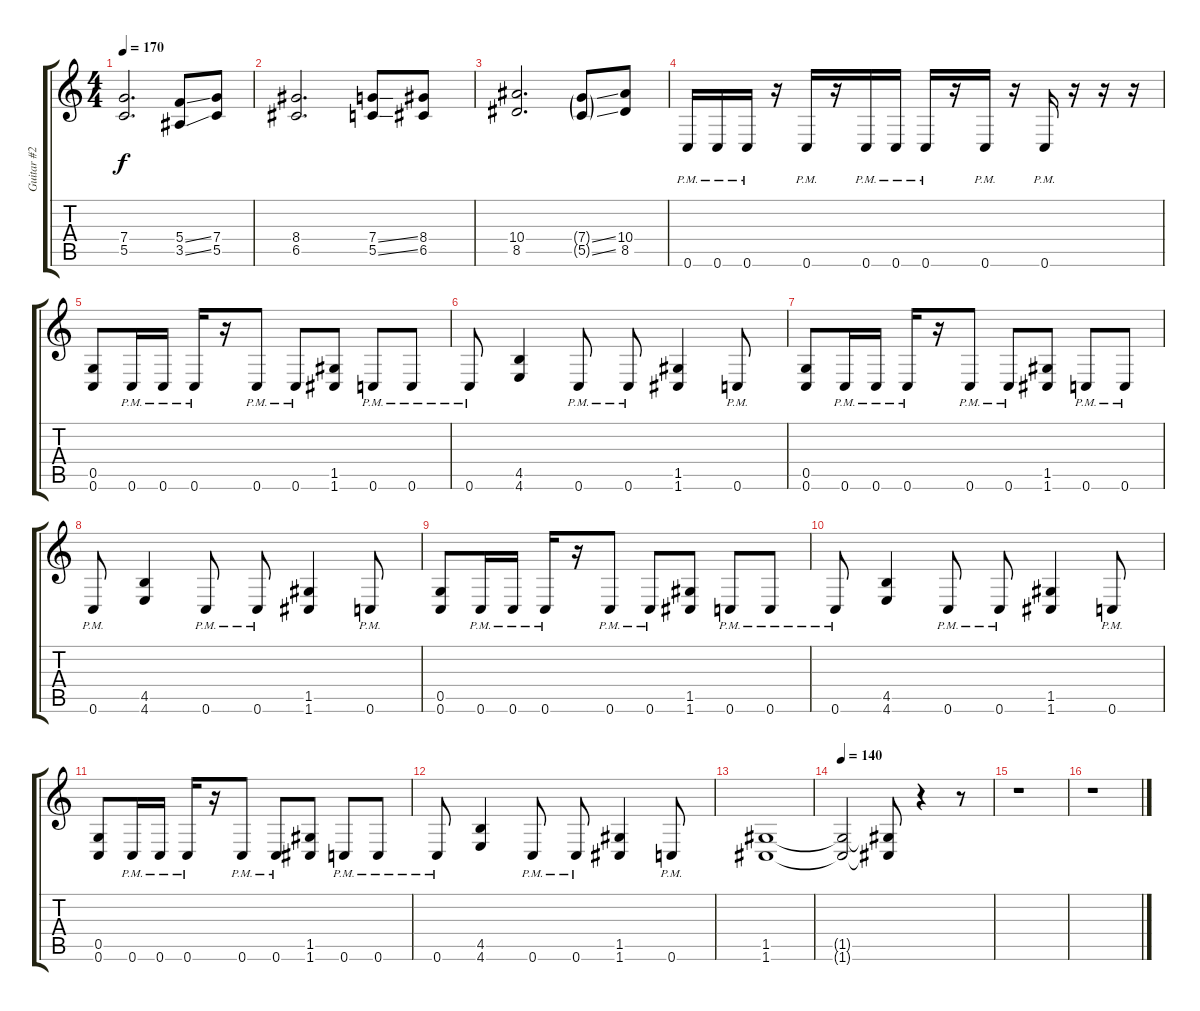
\track ("Guitar #2 [Earl Pitts]" "Guitar #2 ") {instrument distortionguitar}
\staff {score tabs}
\tuning (D4 A3 F3 C3 G2 C2) {hide}
\ts (4 4)
\tempo 170
\clef g2
\ks c
(7.4 5.5).2{d dy f} (5.4{ss} 3.5{ss}).8 (7.4 5.5).8 |
(8.4 6.5).2{d} (7.4{ss} 5.5{ss}).8 (8.4 6.5).8 |
(10.4 8.5).2{d} (7.4{ss g} 5.5{ss g}).8 (10.4 8.5).8 |
0.6{pm}.16 0.6{pm}.16 0.6{pm}.16 r.16 0.6{pm}.16 r.16 0.6{pm}.16 0.6{pm}.16 0.6{pm}.16 r.16 0.6{pm}.16 r.16 0.6{pm}.16 r.16 r.16 r.16 |
(0.5 0.6).8 0.6{pm}.16 0.6{pm}.16 0.6{pm}.16 r.16 0.6{pm}.8 0.6{pm}.8 (1.5 1.6).8 0.6{pm}.8 0.6{pm}.8 |
0.6{pm}.8 (4.5 4.6).4 0.6{pm}.8 0.6{pm}.8 (1.5 1.6).4 0.6{pm}.8 |
(0.5 0.6).8 0.6{pm}.16 0.6{pm}.16 0.6{pm}.16 r.16 0.6{pm}.8 0.6{pm}.8 (1.5 1.6).8 0.6{pm}.8 0.6{pm}.8 |
0.6{pm}.8 (4.5 4.6).4 0.6{pm}.8 0.6{pm}.8 (1.5 1.6).4 0.6{pm}.8 |
(0.5 0.6).8 0.6{pm}.16 0.6{pm}.16 0.6{pm}.16 r.16 0.6{pm}.8 0.6{pm}.8 (1.5 1.6).8 0.6{pm}.8 0.6{pm}.8 |
0.6{pm}.8 (4.5 4.6).4 0.6{pm}.8 0.6{pm}.8 (1.5 1.6).4 0.6{pm}.8 |
(0.5 0.6).8 0.6{pm}.16 0.6{pm}.16 0.6{pm}.16 r.16 0.6{pm}.8 0.6{pm}.8 (1.5 1.6).8 0.6{pm}.8 0.6{pm}.8 |
0.6{pm}.8 (4.5 4.6).4 0.6{pm}.8 0.6{pm}.8 (1.5 1.6).4 0.6{pm}.8 |
(1.5 1.6).1 |
\tempo 140
(1.5{t} 1.6{t}).2 (1.5{t} 1.6{t}).8 r.4 r.8 |
r.1 |
r.1
